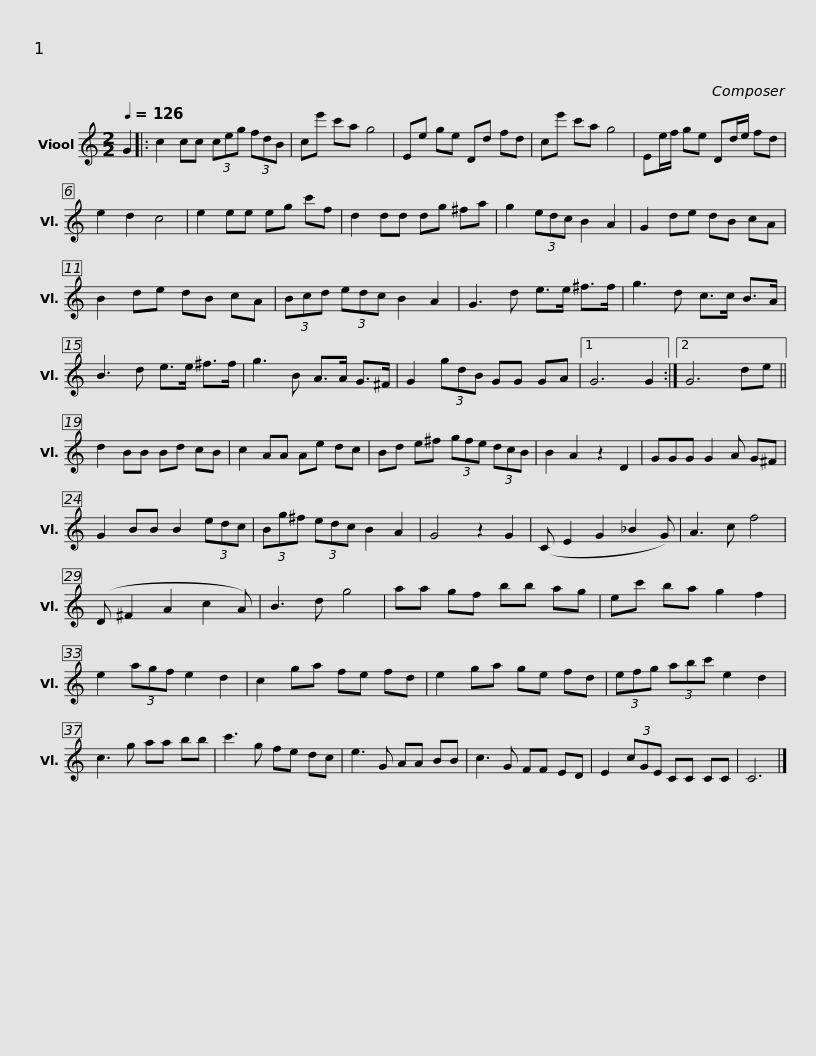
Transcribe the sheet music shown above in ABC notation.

X:1
L:1/8
Q:1/4=126
M:2/2
I:linebreak $
K:C
V:1 treble
V:1
 G2 |: c2 cc (3ceg (3fdB | ce' c'a g4 | Ee ge Dd fd | ce' c'a g4 | %5
 Ee/f/ ge Dd/e/ fd | e2 d2 c4 |$ e2 ee eg c'f | d2 dd dg ^fa | g2 (3edc B2 A2 | %10
 G2 de dB cA | B2 de dB cA | (3Bcd (3edc B2 A2 |$ G3 d e>e ^f>f | g3 d c>c B>A | %15
 B3 d e>e ^f>f | g3 B A>A G>^F | G2 (3gdB GG GA |1 G6 G2 :|2 G6 de ||$ %20
 d2 BB Bd cB | c2 AA Ae dc | Bd e^f (3gfe (3dcB | B2 A2 z2 D2 |$ GGG G2 A G^F | %25
 G2 BB B2 (3edc | (3Bg^f (3edc B2 A2 | G4 z2 G2 |$ (C E2 G2 _B2 G) | A3 c f4 | %30
 (D ^F2 A2 c2 A) | B3 d g4 |$ aa gf bb ag | ec' ba g2 f2 | e2 (3agf e2 d2 | %35
 c2 ga fe fd | e2 ga ge fd | (3efg (3abc' e2 d2 |$ c3 g aa bb | c'3 g fe dc | %40
 e3 G AA BB | c3 G FF ED | E2 (3cGE CC CC | C6 |] %44
